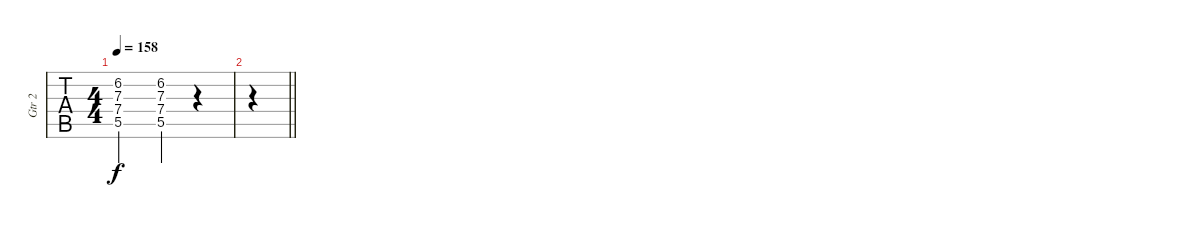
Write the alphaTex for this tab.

\track ("Gtr 2" "Gtr 2") {instrument distortionguitar}
\staff {tabs}
\tuning (E4 B3 G3 D3 A2 E2) {hide}
\ts (4 4)
\tempo 158
\clef g2
\ks c
(6.2{t} 7.3{t} 7.4{t} 5.5{t}).2{dy f} (6.2 7.3 7.4 5.5).4 r.4 |
\barLineRight lightlight
